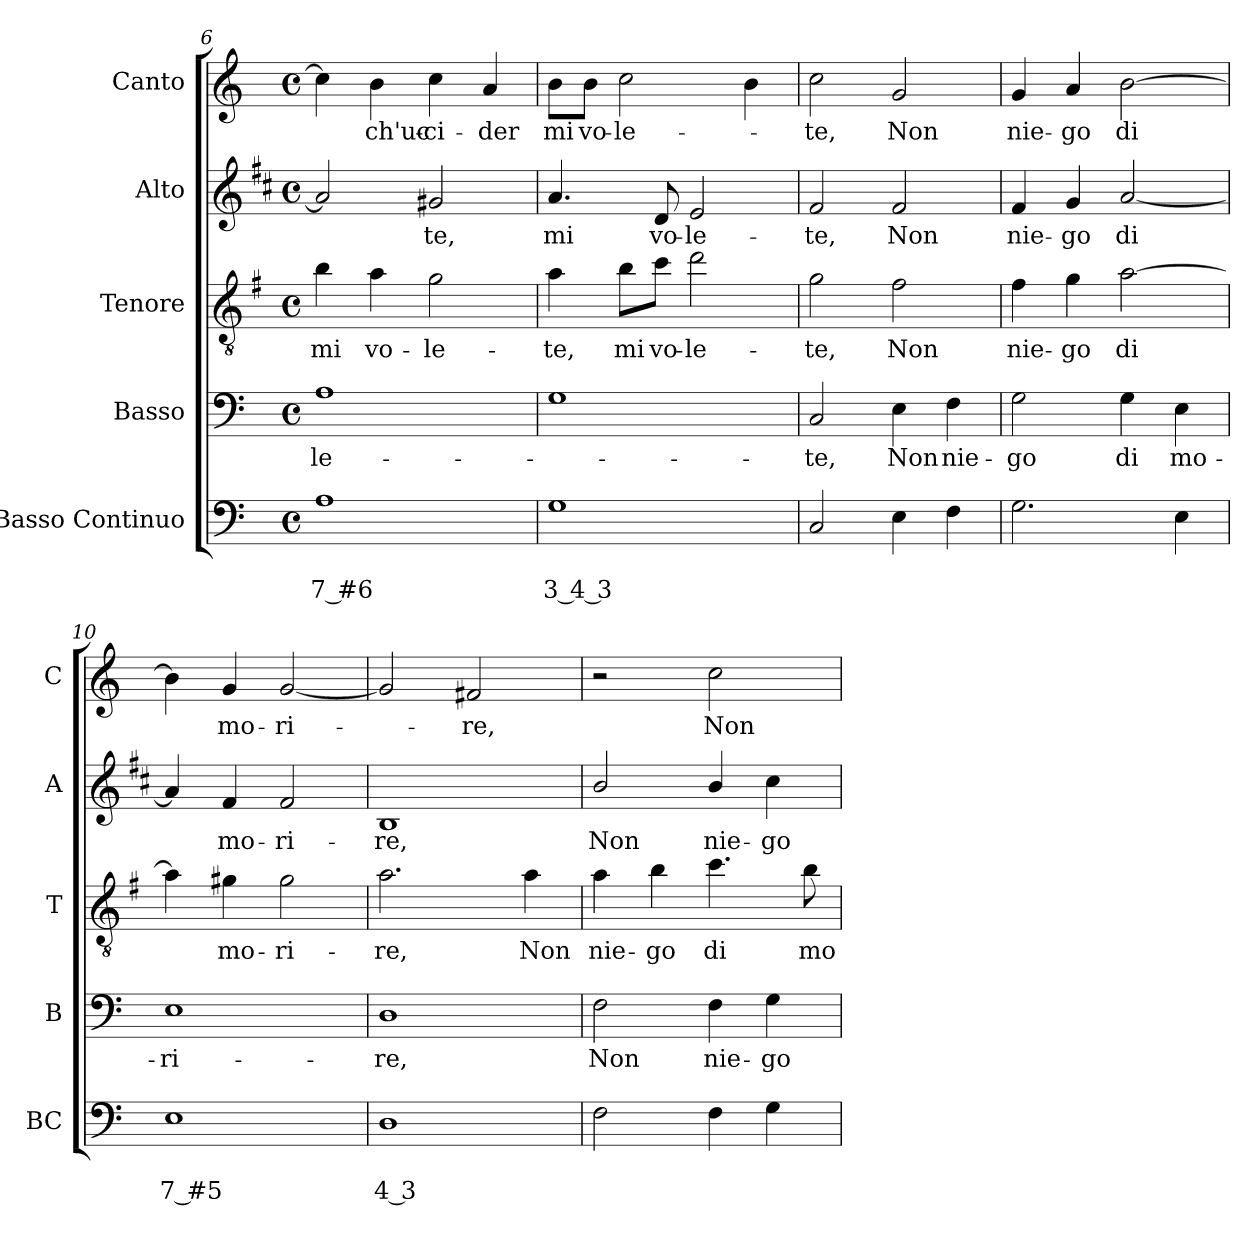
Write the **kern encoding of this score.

**kern	**text	**text	**kern	**text	**kern	**text	**kern	**text	**kern	**text
*part5	*part5	*part5	*part4	*part4	*part3	*part3	*part2	*part2	*part1	*part1
*staff5	*staff5	*staff5	*staff4	*staff4	*staff3	*staff3	*staff2	*staff2	*staff1	*staff1
*I"Basso Continuo	*	*	*I"Basso	*	*I"Tenore	*	*I"Alto	*	*I"Canto	*
*I'BC	*	*	*I'B	*	*I'T	*	*I'A	*	*I'C	*
*clefF4	*	*	*clefF4	*	*clefGv2	*	*clefG2	*	*clefG2	*
*	*	*	*	*	*ITrd4c7	*	*ITrd1c2	*	*	*
*k[]	*	*	*k[]	*	*k[]	*	*k[]	*	*k[]	*
*C:	*	*	*C:	*	*C:	*	*C:	*	*C:	*
*M4/4	*	*	*M4/4	*	*M4/4	*	*M4/4	*	*M4/4	*
*met(c)	*	*	*met(c)	*	*met(c)	*	*met(c)	*	*met(c)	*
=6	=6	=6	=6	=6	=6	=6	=6	=6	=6	=6
!	!	!LO:LY:b	!	!	!	!	!	!	!	!
!	!	!	!	!LO:LY:b	!	!	!	!	!	!
!	!	!	!	!	!	!LO:LY:b	!	!	!	!
1A	.	7 #6	1A	-le-	4e\	mi	2g/]	.	4cc\]	.
!	!	!	!	!	!	!LO:LY:b	!	!	!	!
!	!	!	!	!	!	!	!	!	!	!LO:LY:b
.	.	.	.	.	4d\	vo-	.	.	4b\	ch'uc-
!	!	!	!	!	!	!LO:LY:b	!	!	!	!
!	!	!	!	!	!	!	!	!LO:LY:b	!	!
!	!	!	!	!	!	!	!	!	!	!LO:LY:b
.	.	.	.	.	2c\	-le-	2f#X/	-te,	4cc\	-ci-
!	!	!	!	!	!	!	!	!	!	!LO:LY:b
.	.	.	.	.	.	.	.	.	4a/	-der
!!LO:LB:g=z
=7	=7	=7	=7	=7	=7	=7	=7	=7	=7	=7
!	!	!LO:LY:b	!	!	!	!	!	!	!	!
!	!	!	!	!	!	!LO:LY:b	!	!	!	!
!	!	!	!	!	!	!	!	!LO:LY:b	!	!
!	!	!	!	!	!	!	!	!	!	!LO:LY:b
1G	.	3 4 3	1G	.	4d\	-te,	4.g/	mi	8b\L	mi
!	!	!	!	!	!	!	!	!	!	!LO:LY:b
.	.	.	.	.	.	.	.	.	8b\J	vo-
!	!	!	!	!	!	!LO:LY:b	!	!	!	!
!	!	!	!	!	!	!	!	!	!	!LO:LY:b
.	.	.	.	.	8e\L	mi	.	.	2cc\	-le-
!	!	!	!	!	!	!LO:LY:b	!	!	!	!
!	!	!	!	!	!	!	!	!LO:LY:b	!	!
.	.	.	.	.	8f\J	vo-	8c/	vo-	.	.
!	!	!	!	!	!	!LO:LY:b	!	!	!	!
!	!	!	!	!	!	!	!	!LO:LY:b	!	!
.	.	.	.	.	2g\	-le-	2d/	-le-	.	.
.	.	.	.	.	.	.	.	.	4b\	.
=8	=8	=8	=8	=8	=8	=8	=8	=8	=8	=8
!	!	!	!	!LO:LY:b	!	!	!	!	!	!
!	!	!	!	!	!	!LO:LY:b	!	!	!	!
!	!	!	!	!	!	!	!	!LO:LY:b	!	!
!	!	!	!	!	!	!	!	!	!	!LO:LY:b
2C/	.	.	2C/	-te,	2c\	-te,	2e/	-te,	2cc\	-te,
!	!	!	!	!LO:LY:b	!	!	!	!	!	!
!	!	!	!	!	!	!LO:LY:b	!	!	!	!
!	!	!	!	!	!	!	!	!LO:LY:b	!	!
!	!	!	!	!	!	!	!	!	!	!LO:LY:b
4E\	.	.	4E\	Non	2B\	Non	2e/	Non	2g/	Non
!	!	!	!	!LO:LY:b	!	!	!	!	!	!
4F\	.	.	4F\	nie-	.	.	.	.	.	.
=9	=9	=9	=9	=9	=9	=9	=9	=9	=9	=9
!	!	!	!	!LO:LY:b	!	!	!	!	!	!
!	!	!	!	!	!	!LO:LY:b	!	!	!	!
!	!	!	!	!	!	!	!	!LO:LY:b	!	!
!	!	!	!	!	!	!	!	!	!	!LO:LY:b
2.G\	.	.	2G\	-go	4B\	nie-	4e/	nie-	4g/	nie-
!	!	!	!	!	!	!LO:LY:b	!	!	!	!
!	!	!	!	!	!	!	!	!LO:LY:b	!	!
!	!	!	!	!	!	!	!	!	!	!LO:LY:b
.	.	.	.	.	4c\	-go	4f/	-go	4a/	-go
!	!	!	!	!LO:LY:b	!	!	!	!	!	!
!	!	!	!	!	!	!LO:LY:b	!	!	!	!
!	!	!	!	!	!	!	!	!LO:LY:b	!	!
!	!	!	!	!	!	!	!	!	!	!LO:LY:b
.	.	.	4G\	di	[2d\	di	[2g/	di	[2b\	di
!	!	!	!	!LO:LY:b	!	!	!	!	!	!
4E\	.	.	4E\	mo-	.	.	.	.	.	.
=10	=10	=10	=10	=10	=10	=10	=10	=10	=10	=10
!	!	!LO:LY:b	!	!	!	!	!	!	!	!
!	!	!	!	!LO:LY:b	!	!	!	!	!	!
1E	.	7 #5	1E	-ri-	4d\]	.	4g/]	.	4b\]	.
!	!	!	!	!	!	!LO:LY:b	!	!	!	!
!	!	!	!	!	!	!	!	!LO:LY:b	!	!
!	!	!	!	!	!	!	!	!	!	!LO:LY:b
.	.	.	.	.	4c#X\	mo-	4e/	mo-	4g/	mo-
!	!	!	!	!	!	!LO:LY:b	!	!	!	!
!	!	!	!	!	!	!	!	!LO:LY:b	!	!
!	!	!	!	!	!	!	!	!	!	!LO:LY:b
.	.	.	.	.	2c#\	-ri-	2e/	-ri-	[2g/	-ri-
=11	=11	=11	=11	=11	=11	=11	=11	=11	=11	=11
!	!	!LO:LY:b	!	!	!	!	!	!	!	!
!	!	!	!	!LO:LY:b	!	!	!	!	!	!
!	!	!	!	!	!	!LO:LY:b	!	!	!	!
!	!	!	!	!	!	!	!	!LO:LY:b	!	!
1D	.	4 3	1D	-re,	2.d\	-re,	1A	-re,	2g/]	.
!	!	!	!	!	!	!	!	!	!	!LO:LY:b
.	.	.	.	.	.	.	.	.	2f#X/	-re,
!	!	!	!	!	!	!LO:LY:b	!	!	!	!
.	.	.	.	.	4d\	Non	.	.	.	.
=12	=12	=12	=12	=12	=12	=12	=12	=12	=12	=12
!	!	!	!	!LO:LY:b	!	!	!	!	!	!
!	!	!	!	!	!	!LO:LY:b	!	!	!	!
!	!	!	!	!	!	!	!	!LO:LY:b	!	!
2F\	.	.	2F\	Non	4d\	nie-	2a/	Non	2r	.
!	!	!	!	!	!	!LO:LY:b	!	!	!	!
.	.	.	.	.	4e\	-go	.	.	.	.
!	!	!	!	!LO:LY:b	!	!	!	!	!	!
!	!	!	!	!	!	!LO:LY:b	!	!	!	!
!	!	!	!	!	!	!	!	!LO:LY:b	!	!
!	!	!	!	!	!	!	!	!	!	!LO:LY:b
4F\	.	.	4F\	nie-	4.f\	di	4a/	nie-	2cc\	Non
!	!	!	!	!LO:LY:b	!	!	!	!	!	!
!	!	!	!	!	!	!	!	!LO:LY:b	!	!
4G\	.	.	4G\	-go	.	.	4b\	-go	.	.
!	!	!	!	!	!	!LO:LY:b	!	!	!	!
.	.	.	.	.	8e\	mo-	.	.	.	.
=	=	=	=	=	=	=	=	=	=	=
*-	*-	*-	*-	*-	*-	*-	*-	*-	*-	*-
